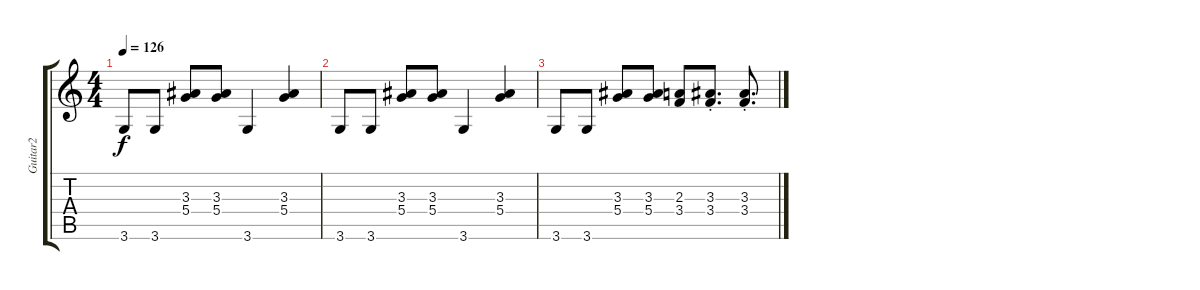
\track ("Guitar2" "Guitar2") {instrument electricguitarmuted}
\staff {score tabs}
\tuning (E4 B3 G3 D3 A2 E2) {hide}
\ts (4 4)
\tempo 126
\clef g2
\ks c
3.6.8{dy f} 3.6.8 (3.3 5.4).8 (3.3 5.4).8 3.6.4 (3.3 5.4).4 |
3.6.8 3.6.8 (3.3 5.4).8 (3.3 5.4).8 3.6.4 (3.3 5.4).4 |
3.6.8 3.6.8 (3.3 5.4).8 (3.3 5.4).8 (2.3 3.4).8 (3.3{st} 3.4{st}).8{d} (3.3{st} 3.4{st}).8{d}
